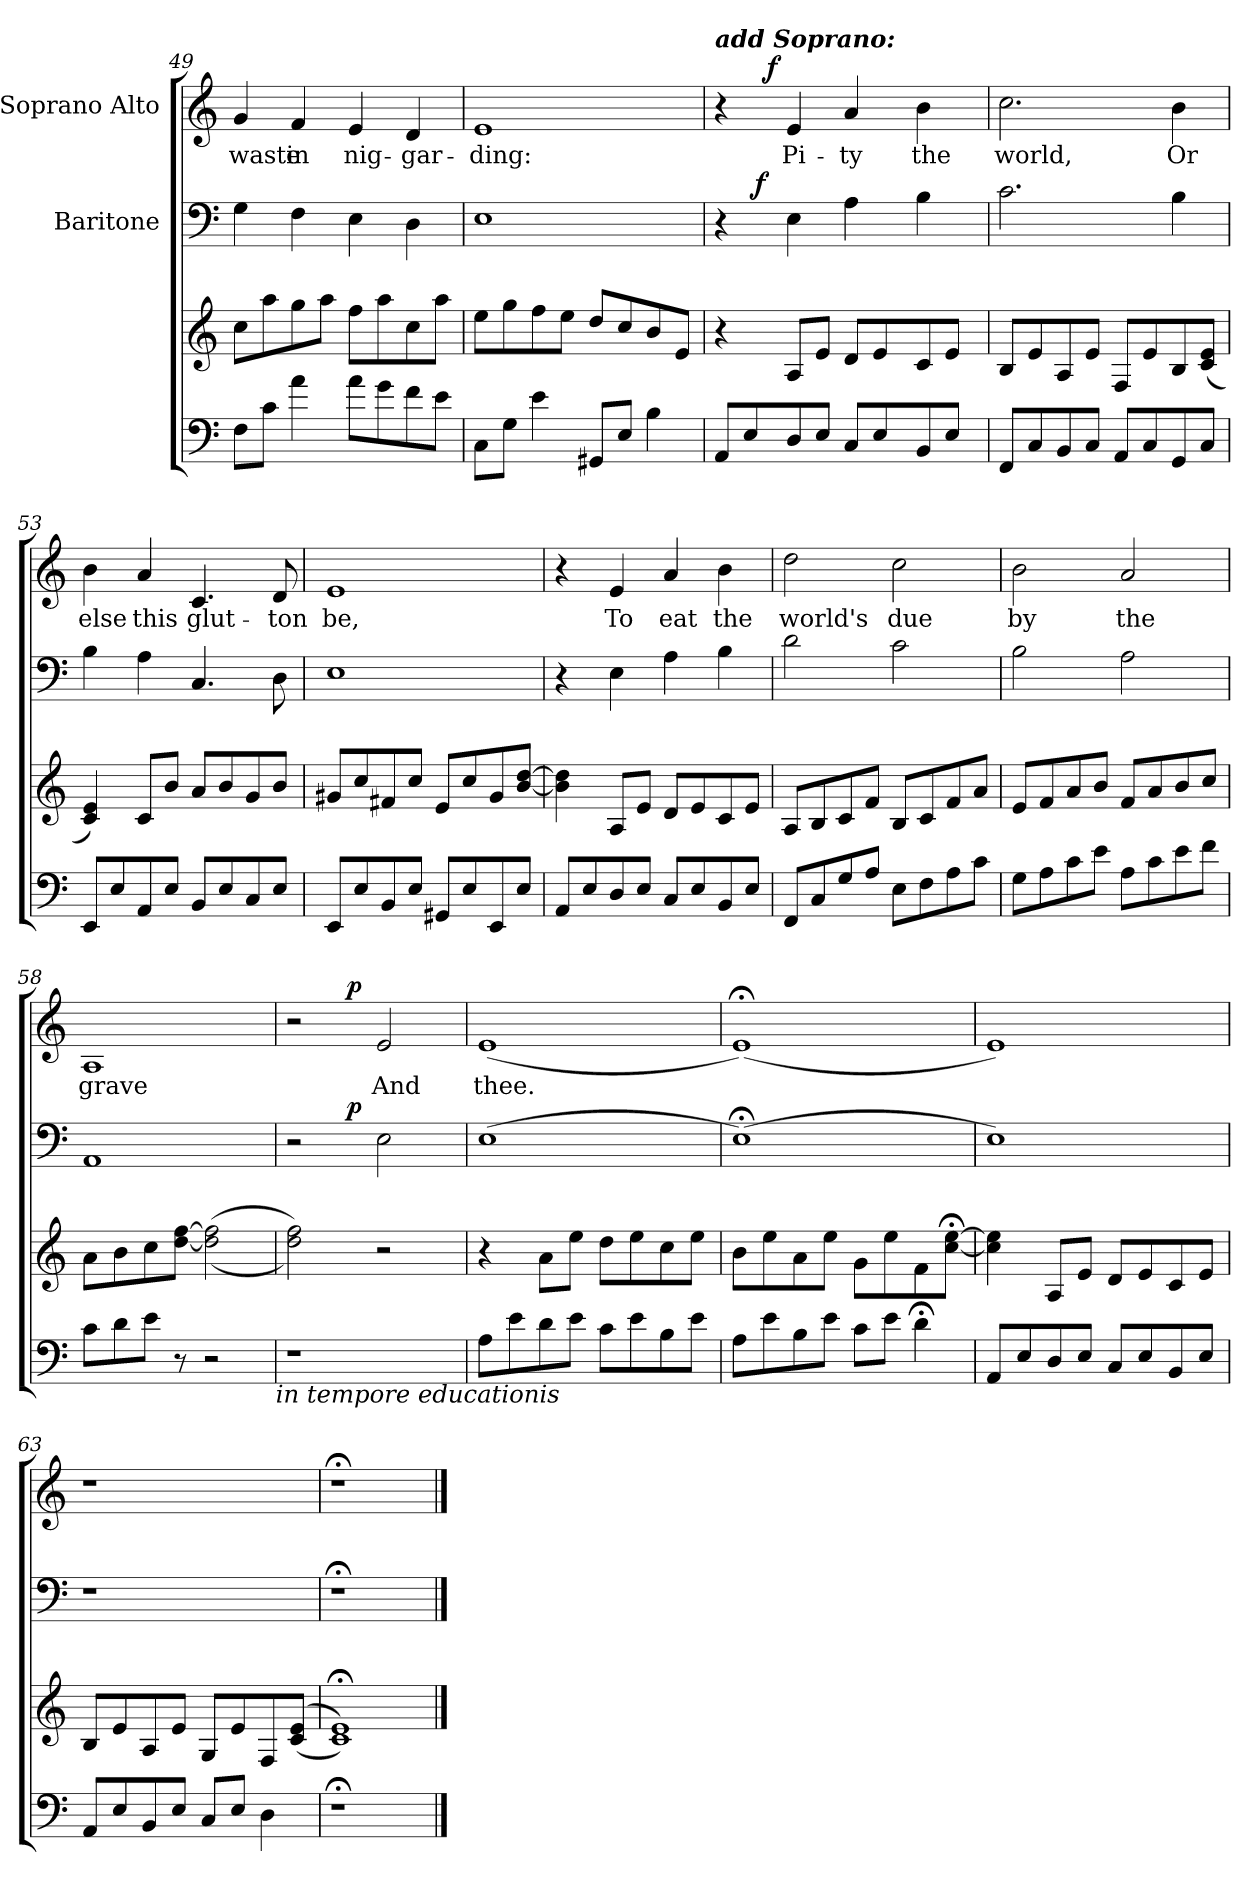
**kern	**kern	**kern	**text	**dynam	**kern	**text	**dynam
*part3	*part3	*part2	*part2	*part2	*part1	*part1	*part1
*staff4	*staff3	*staff2	*staff2	*staff2	*staff1	*staff1	*staff1
*	*	*I"Baritone	*	*	*I"Soprano Alto	*	*
*clefF4	*clefG2	*clefF4	*	*	*clefG2	*	*
*k[]	*k[]	*k[]	*	*	*k[]	*	*
*C:	*C:	*C:	*	*	*C:	*	*
=49	=49	=49	=49	=49	=49	=49	=49
!	!	!	!	!	!	!LO:LY:b	!
8F\L	8cc\L	4G\	.	.	4g/	waste	.
8c\J	8aa\	.	.	.	.	.	.
!	!	!	!	!	!	!LO:LY:b	!
4a\	8gg\	4F\	.	.	4f/	in	.
.	8aa\J	.	.	.	.	.	.
!	!	!	!	!	!	!LO:LY:b	!
8a\L	8ff\L	4E\	.	.	4e/	nig-	.
8g\	8aa\	.	.	.	.	.	.
!	!	!	!	!	!	!LO:LY:b	!
8f\	8cc\	4D\	.	.	4d/	-gar-	.
8e\J	8aa\J	.	.	.	.	.	.
=50	=50	=50	=50	=50	=50	=50	=50
!	!	!	!	!	!	!LO:LY:b	!
8C\L	8ee\L	1E	.	.	1e	-ding:	.
8G\J	8gg\	.	.	.	.	.	.
4e\	8ff\	.	.	.	.	.	.
.	8ee\J	.	.	.	.	.	.
8GG#X/L	8dd/L	.	.	.	.	.	.
8E/J	8cc/	.	.	.	.	.	.
4B\	8b/	.	.	.	.	.	.
.	8e/J	.	.	.	.	.	.
!!LO:PB:g=z
=51	=51	=51	=51	=51	=51	=51	=51
*	*	*^	*	*	*^	*	*
!	!	!	!	!	!	!LO:TX:a:Bi:t=add Soprano&colon;	!	!	!
8AA/L	4r	4r	8ryy	.	.	4r	8.ryy	.	.
8E/	.	.	32ryy	.	.	.	.	.	.
!	!	!	!	!	!LO:DY:a	!	!	!	!
.	.	.	2ryy	.	f	.	.	.	.
!	!	!	!	!	!	!	!	!	!LO:DY:a
.	.	.	.	.	.	.	2ryy	.	f
!	!	!	!	!	!	!	!	!LO:LY:b	!
8D/	8A/L	4E\	.	.	.	4e/	.	Pi-	.
8E/J	8e/J	.	.	.	.	.	.	.	.
!	!	!	!	!	!	!	!	!LO:LY:b	!
8C/L	8d/L	4A\	.	.	.	4a/	.	-ty	.
8E/	8e/	.	.	.	.	.	.	.	.
.	.	.	4ryy	.	.	.	.	.	.
.	.	.	.	.	.	.	4ryy	.	.
!	!	!	!	!	!	!	!	!LO:LY:b	!
8BB/	8c/	4B\	.	.	.	4b\	.	the	.
8E/J	8e/J	.	.	.	.	.	.	.	.
.	.	.	16.ryy	.	.	.	.	.	.
.	.	.	.	.	.	.	16ryy	.	.
=52	=52	=52	=52	=52	=52	=52	=52	=52	=52
!	!	!	!	!	!	!	!	!LO:LY:b	!
*	*	*v	*v	*	*	*	*	*	*
*	*	*	*	*	*v	*v	*	*
8FF/L	8B/L	2.c\	.	.	2.cc\	world,	.
8C/	8e/	.	.	.	.	.	.
8BB/	8A/	.	.	.	.	.	.
8C/J	8e/J	.	.	.	.	.	.
8AA/L	8F/L	.	.	.	.	.	.
8C/	8e/	.	.	.	.	.	.
!	!	!	!	!	!	!LO:LY:b	!
8GG/	8B/	4B\	.	.	4b\	Or	.
8C/J	(8c/ 8e/J	.	.	.	.	.	.
=53	=53	=53	=53	=53	=53	=53	=53
!	!	!	!	!	!	!LO:LY:b	!
8EE/L	4c/ 4e/)	4B\	.	.	4b\	else	.
8E/	.	.	.	.	.	.	.
!	!	!	!	!	!	!LO:LY:b	!
8AA/	8c/L	4A\	.	.	4a/	this	.
8E/J	8b/J	.	.	.	.	.	.
!	!	!	!	!	!	!LO:LY:b	!
8BB/L	8a/L	4.C/	.	.	4.c/	glut-	.
8E/	8b/	.	.	.	.	.	.
8C/	8g/	.	.	.	.	.	.
!	!	!	!	!	!	!LO:LY:b	!
8E/J	8b/J	8D\	.	.	8d/	-ton	.
=54	=54	=54	=54	=54	=54	=54	=54
!	!	!	!	!	!	!LO:LY:b	!
8EE/L	8g#X/L	1E	.	.	1e	be,	.
8E/	8cc/	.	.	.	.	.	.
8BB/	8f#X/	.	.	.	.	.	.
8E/J	8cc/J	.	.	.	.	.	.
8GG#X/L	8e/L	.	.	.	.	.	.
8E/	8cc/	.	.	.	.	.	.
8EE/	8g#/	.	.	.	.	.	.
8E/J	[>8b/ [>8dd/J	.	.	.	.	.	.
!!LO:LB:g=z
=55	=55	=55	=55	=55	=55	=55	=55
8AA/L	4b\] 4dd\]	4r	.	.	4r	.	.
8E/	.	.	.	.	.	.	.
!	!	!	!	!	!	!LO:LY:b	!
8D/	8A/L	4E\	.	.	4e/	To	.
8E/J	8e/J	.	.	.	.	.	.
!	!	!	!	!	!	!LO:LY:b	!
8C/L	8d/L	4A\	.	.	4a/	eat	.
8E/	8e/	.	.	.	.	.	.
!	!	!	!	!	!	!LO:LY:b	!
8BB/	8c/	4B\	.	.	4b\	the	.
8E/J	8e/J	.	.	.	.	.	.
=56	=56	=56	=56	=56	=56	=56	=56
!	!	!	!	!	!	!LO:LY:b	!
8FF/L	8A/L	2d\	.	.	2dd\	world's	.
8C/	8B/	.	.	.	.	.	.
8G/	8c/	.	.	.	.	.	.
8A/J	8f/J	.	.	.	.	.	.
!	!	!	!	!	!	!LO:LY:b	!
8E\L	8B/L	2c\	.	.	2cc\	due	.
8F\	8c/	.	.	.	.	.	.
8A\	8f/	.	.	.	.	.	.
8c\J	8a/J	.	.	.	.	.	.
=57	=57	=57	=57	=57	=57	=57	=57
!	!	!	!	!	!	!LO:LY:b	!
8G\L	8e/L	2B\	.	.	2b\	by	.
8A\	8f/	.	.	.	.	.	.
8c\	8a/	.	.	.	.	.	.
8e\J	8b/J	.	.	.	.	.	.
!	!	!	!	!	!	!LO:LY:b	!
8A\L	8f/L	2A\	.	.	2a/	the	.
8c\	8a/	.	.	.	.	.	.
8e\	8b/	.	.	.	.	.	.
8f\J	8cc/J	.	.	.	.	.	.
=58	=58	=58	=58	=58	=58	=58	=58
!	!	!	!	!	!	!LO:LY:b	!
8c\L	8a\L	1AA	.	.	1A	grave	.
8d\	8b\	.	.	.	.	.	.
8e\J	8cc\	.	.	.	.	.	.
8r	[<8dd\ [>8ff\J	.	.	.	.	.	.
2r	(>(2dd\] 2ff\]	.	.	.	.	.	.
!LO:TX:b:i:t=in tempore educationis	!	!	!	!	!	!	!
=59	=59	=59	=59	=59	=59	=59	=59
*	*	*^	*	*	*^	*	*
1r	2dd\ 2ff\))	2r	4.ryy	.	.	2r	4.ryy	.	.
!	!	!	!	!	!LO:DY:a	!	!	!	!LO:DY:a
.	.	.	2ryy	.	p	.	2ryy	.	p
!	!	!	!	!	!	!	!	!LO:LY:b	!
.	2r	2E\	.	.	.	2e/	.	And	.
.	.	.	8ryy	.	.	.	8ryy	.	.
!!LO:PB:g=z
=60	=60	=60	=60	=60	=60	=60	=60	=60	=60
!	!	!	!	!	!	!	!	!LO:LY:b	!
*	*	*v	*v	*	*	*	*	*	*
*	*	*	*	*	*v	*v	*	*
8A\L	4r	(<1E	.	.	(>1e	thee.	.
8e\	.	.	.	.	.	.	.
8d\	8a\L	.	.	.	.	.	.
8e\J	8ee\J	.	.	.	.	.	.
8c\L	8dd\L	.	.	.	.	.	.
8e\	8ee\	.	.	.	.	.	.
8B\	8cc\	.	.	.	.	.	.
8e\J	8ee\J	.	.	.	.	.	.
=61	=61	=61	=61	=61	=61	=61	=61
8A\L	8b\L	(<1E;<)	.	.	(>1e;)	.	.
8e\	8ee\	.	.	.	.	.	.
8B\	8a\	.	.	.	.	.	.
8e\J	8ee\J	.	.	.	.	.	.
8c\L	8g\L	.	.	.	.	.	.
8e\J	8ee\	.	.	.	.	.	.
4d;<\	8f\	.	.	.	.	.	.
.	[<8cc\;< [>8ee\;<J	.	.	.	.	.	.
=62	=62	=62	=62	=62	=62	=62	=62
8AA/L	4cc\] 4ee\]	1E)	.	.	1e)	.	.
8E/	.	.	.	.	.	.	.
8D/	8A/L	.	.	.	.	.	.
8E/J	8e/J	.	.	.	.	.	.
8C/L	8d/L	.	.	.	.	.	.
8E/	8e/	.	.	.	.	.	.
8BB/	8c/	.	.	.	.	.	.
8E/J	8e/J	.	.	.	.	.	.
=63	=63	=63	=63	=63	=63	=63	=63
8AA/L	8B/L	1r	.	.	1r	.	.
8E/	8e/	.	.	.	.	.	.
8BB/	8A/	.	.	.	.	.	.
8E/J	8e/J	.	.	.	.	.	.
8C/L	8G/L	.	.	.	.	.	.
8E/J	8e/	.	.	.	.	.	.
4D\	8F/	.	.	.	.	.	.
.	((<8c/ 8e/J	.	.	.	.	.	.
=64	=64	=64	=64	=64	=64	=64	=64
1r;<	1c; 1e;))	1r;<	.	.	1r;<	.	.
==	==	==	==	==	==	==	==
*-	*-	*-	*-	*-	*-	*-	*-
